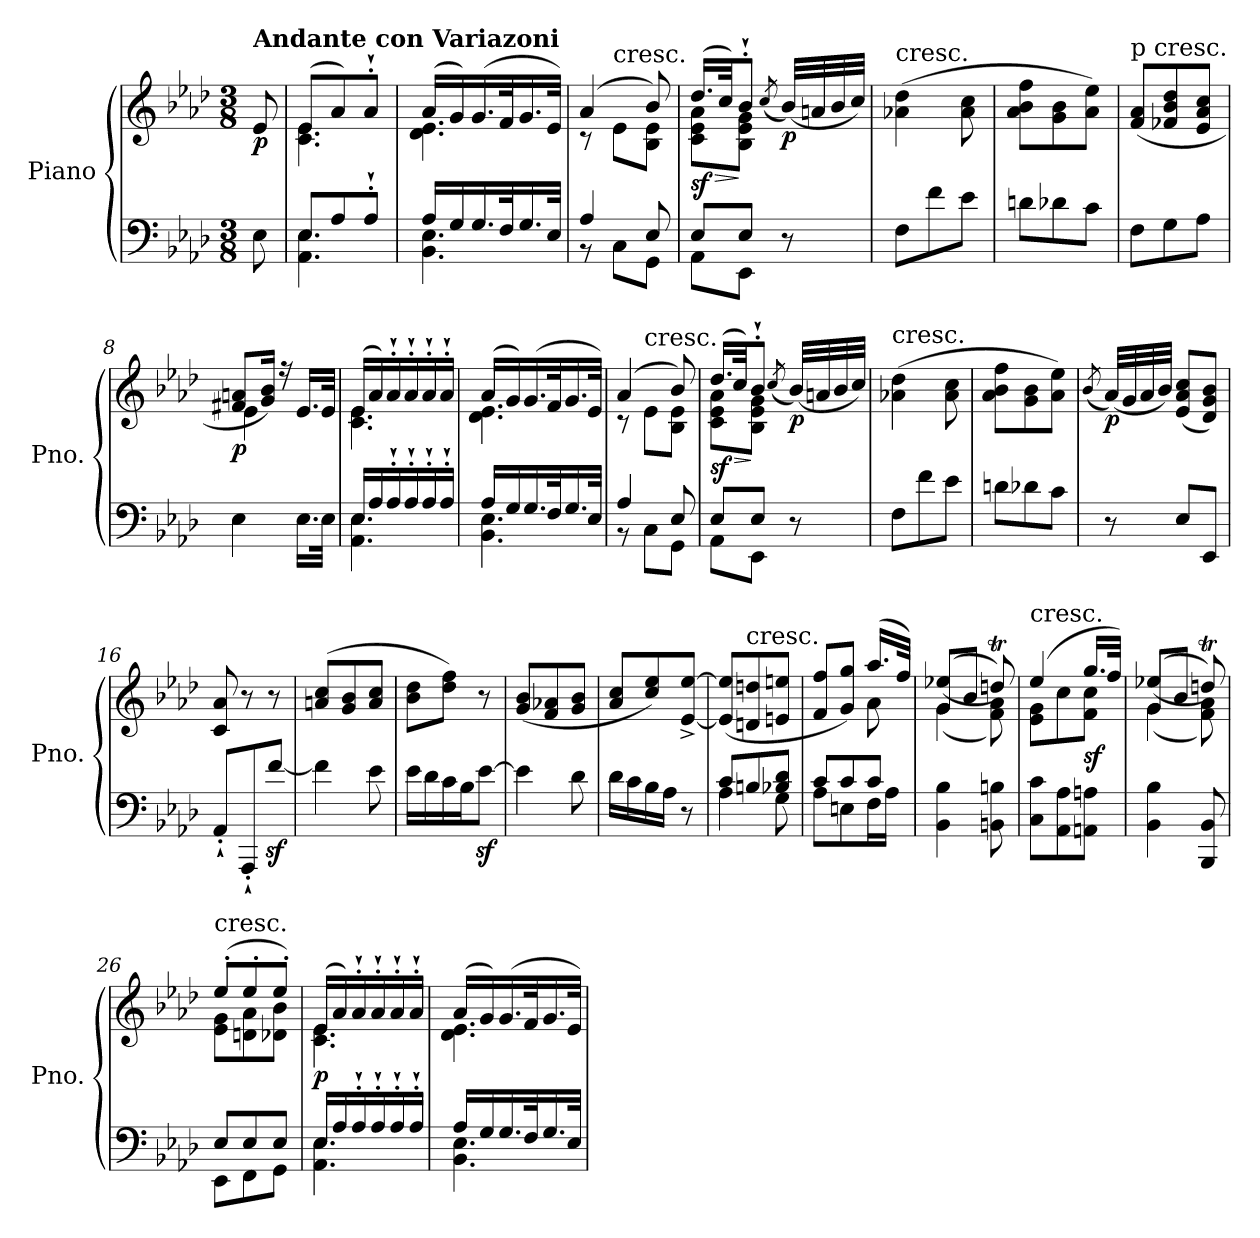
**kern	**kern	**dynam
*part1	*part1	*part1
*staff2	*staff1	*staff1/2
*I"Piano	*	*
*I'Pno.	*	*
*clefF4	*clefG2	*
*k[b-e-a-d-]	*k[b-e-a-d-]	*
*A-:	*A-:	*
*M3/8	*M3/8	*
=	=	=
!	!LO:TX:a:B:t=Andante con Variazoni	!
!	!	!LO:DY:b
8E-\	8e-/	p
=1	=1	=1
*^	*^	*
8E-/L	4.AA-\ 4.E-\	(>8e-/L	4.c\ 4.e-\	.
8A-/	.	8a-/)	.	.
8A-'`/J	.	8a-'`/J	.	.
=2	=2	=2	=2	=2
16A-/LL	4.BB-\ 4.E-\	(>16a-/LL	4.d-\ 4.e-\	.
16G/	.	16g/)	.	.
16.G/	.	(>16.g/	.	.
32F/K	.	32f/K	.	.
16.G/	.	16.g/	.	.
32E-/JJk	.	32e-/JJk)	.	.
=3	=3	=3	=3	=3
4A-/	8r	(>4a-/	8r	.
!	!	!	!LO:TX:a:t=cresc.	!
.	8C\L	.	8e-\L	.
8E-/	8GG\J	8b-/)	8B-\ 8e-\J	.
=4	=4	=4	=4	=4
!	!	!	!	!LO:HP:b
!	!	!	!	!LO:DY:n=1:b
8E-/L	8AA-\L	(>16.dd-/LL	8c\ 8e-\ 8a-\L	> sf
.	.	32cc/JK)	.	.
8E-/J	8EE-\J	8b-'`/J	8B-\ 8e-\ 8g\J	]
.	.	(<8qcc/	.	.
!	!	!	!	!LO:DY:n=2:b
8r	8ryy	(>32b-/LLL)	8ryy	p
.	.	32an/	.	.
.	.	32b-/	.	.
.	.	32cc/JJJ)	.	.
*v	*v	*	*	*
*	*v	*v	*
=5	=5	=5
!	!LO:TX:a:t=cresc.	!
8F\L	(>4a-X\ 4dd-\	.
8f\	.	.
8e-\J	8a-\ 8cc\	.
=6	=6	=6
8dn\L	8a-\ 8b-\ 8ff\L	.
8d-X\	8g\ 8b-\	.
8c\J	8a-\ 8ee-\J)	.
!!LO:LB:g=z
=7	=7	=7
!	!LO:TX:a:t=p cresc.	!
8F\L	(>8f/ 8a-/L	.
8G\	8f-X/ 8b-/ 8dd-/	.
8A-\J	8e-/ 8a-/ 8cc/J	.
=8	=8	=8
*	*^	*
!	!	!	!LO:DY:b
4E-\	8f#X/ 8an/L	4e-\	p
.	16g/ 16b-/Jk)	.	.
.	16r	.	.
16.E-\LL	16.e-/LL	8ryy	.
32E-\JJk	32e-/JJk	.	.
=9	=9	=9	=9
*^	*	*	*
16E-/LL	4.AA-\ 4.E-\	(>16e-/LL	4.c\ 4.e-\	.
16A-/	.	16a-/)	.	.
16A-'`/	.	16a-'`/	.	.
16A-'`/	.	16a-'`/	.	.
16A-'`/	.	16a-'`/	.	.
16A-'`/JJ	.	16a-'`/JJ	.	.
=10	=10	=10	=10	=10
16A-/LL	4.BB-\ 4.E-\	(>16a-/LL	4.d-\ 4.e-\	.
16G/	.	16g/)	.	.
16.G/	.	(>16.g/	.	.
32F/K	.	32f/K	.	.
16.G/	.	16.g/	.	.
32E-/JJk	.	32e-/JJk)	.	.
=11	=11	=11	=11	=11
4A-/	8r	(>4a-/	8r	.
!	!	!	!LO:TX:a:t=cresc.	!
.	8C\L	.	8e-\L	.
8E-/	8GG\J	8b-/)	8B-\ 8e-\J	.
=12	=12	=12	=12	=12
!	!	!	!	!LO:HP:b
!	!	!	!	!LO:DY:n=1:b
8E-/L	8AA-\L	(>16.dd-/LL	8c\ 8e-\ 8a-\L	> sf
.	.	32cc/JK)	.	.
8E-/J	8EE-\J	8b-'`/J	8B-\ 8e-\ 8g\J	]
.	.	(<8qcc/	.	.
!	!	!	!	!LO:DY:n=2:b
8r	8ryy	(>32b-/LLL)	8ryy	p
.	.	32an/	.	.
.	.	32b-/	.	.
.	.	32cc/JJJ)	.	.
*v	*v	*	*	*
*	*v	*v	*
=13	=13	=13
!	!LO:TX:a:t=cresc.	!
8F\L	(>4a-X\ 4dd-\	.
8f\	.	.
8e-\J	8a-\ 8cc\	.
!!LO:LB:g=z
=14	=14	=14
8dn\L	8a-\ 8b-\ 8ff\L	.
8d-X\	8g\ 8b-\	.
8c\J	8a-\ 8ee-\J)	.
=15	=15	=15
.	(<8qb-/	.
!	!	!LO:DY:b
8r	(<32a-/LLL)	p
.	32g/	.
.	32a-/	.
.	32b-/JJJ)	.
8E-/L	(<8e-/ 8a-/ 8cc/L	.
8EE-/J	8d-/ 8g/ 8b-/J)	.
=16	=16	=16
8AA-'`/L	8c/ 8a-/	.
8AAA-'`/	8r	.
[8fz</J	8r	.
=17	=17	=17
4f\]	(>8an/ 8cc/L	.
.	8g/ 8b-/	.
8e-\	8a/ 8cc/J	.
=18	=18	=18
16e-\LL	8b-\ 8dd-\L	.
16d-\	.	.
16c\	8dd-\ 8ff\J)	.
16B-\J	.	.
[8e-z<\J	8r	.
=19	=19	=19
4e-\]	(>8g/ 8b-/L	.
.	8f/ 8a-X/	.
8d-\	8g/ 8b-/J	.
=20	=20	=20
16d-\LL	8a-/ 8cc/L	.
16c\	.	.
16B-\	8cc/ 8ee-/)	.
16A-\JJ	.	.
8r	[8e-/^ [8ee-/^J	.
=21	=21	=21
*^	*	*
8c/L	4A-\	(>8e-/] 8ee-/]L	.
!	!	!LO:TX:a:t=cresc.	!
8Bn/	.	8dn/ 8ddn/	.
8B-X/ 8d-/J	8G\	8en/ 8een/J	.
!!LO:LB:g=z
=22	=22	=22	=22
*	*	*^	*
8c/L	8A-\L	8f/ 8ff/L	4ryy	.
8c/	8En\	8g/ 8gg/J)	.	.
8c/J	16F\L	(>16.aa-/LL	8a-\	.
.	16A-\JJ	.	.	.
.	.	32ff/JJk)	.	.
*v	*v	*	*	*
=23	=23	=23	=23
*	*	*^	*
4BB-\ 4B-\	(>(>4ee-X/	(<4g\	8g/L	.
.	.	.	8b-/J	.
8BBn\ 8Bn\	8ddnt/))	8f\ 8a-\)	8ryy	.
=24	=24	=24	=24	=24
!	!LO:TX:a:t=cresc.	!	!	!
*	*	*v	*v	*
8C\ 8c\L	(>4ee-/	8e-\ 8g\L	.
8AA-\ 8A-\	.	8cc\	.
!	!	!	!LO:DY:b
8AAn\ 8An\J	16.gg/LL	8f\ 8cc\J	sf
.	32ff/JJk)	.	.
=25	=25	=25	=25
*	*	*^	*
4BB-\ 4B-\	(>(>4ee-X/	(<4g\	8g/L	.
.	.	.	8b-/J	.
8BBB-/ 8BB-/	8ddnt/))	8f\ 8a-\)	8ryy	.
=26	=26	=26	=26	=26
*^	*	*	*	*
!	!	!LO:TX:a:t=cresc.	!	!	!
*	*	*	*v	*v	*
8E-/L	8EE-\L	(>8ee-'/L	8e-\ 8g\L	.
8E-/	8FF\	8ee-'/	8dn\ 8a-\	.
8E-/J	8GG\J	8ee-'/J)	8d-X\ 8b-\J	.
=27	=27	=27	=27	=27
!	!	!	!	!LO:DY:b
16E-/LL	4.AA-\ 4.E-\	(>16e-/LL	4.c\ 4.e-\	p
16A-/	.	16a-/)	.	.
16A-'`/	.	16a-'`/	.	.
16A-'`/	.	16a-'`/	.	.
16A-'`/	.	16a-'`/	.	.
16A-'`/JJ	.	16a-'`/JJ	.	.
=28	=28	=28	=28	=28
16A-/LL	4.BB-\ 4.E-\	(>16a-/LL	4.d-\ 4.e-\	.
16G/	.	16g/)	.	.
16.G/	.	(>16.g/	.	.
32F/K	.	32f/K	.	.
16.G/	.	16.g/	.	.
32E-/JJk	.	32e-/JJk)	.	.
*v	*v	*	*	*
*	*v	*v	*
=	=	=
*-	*-	*-
